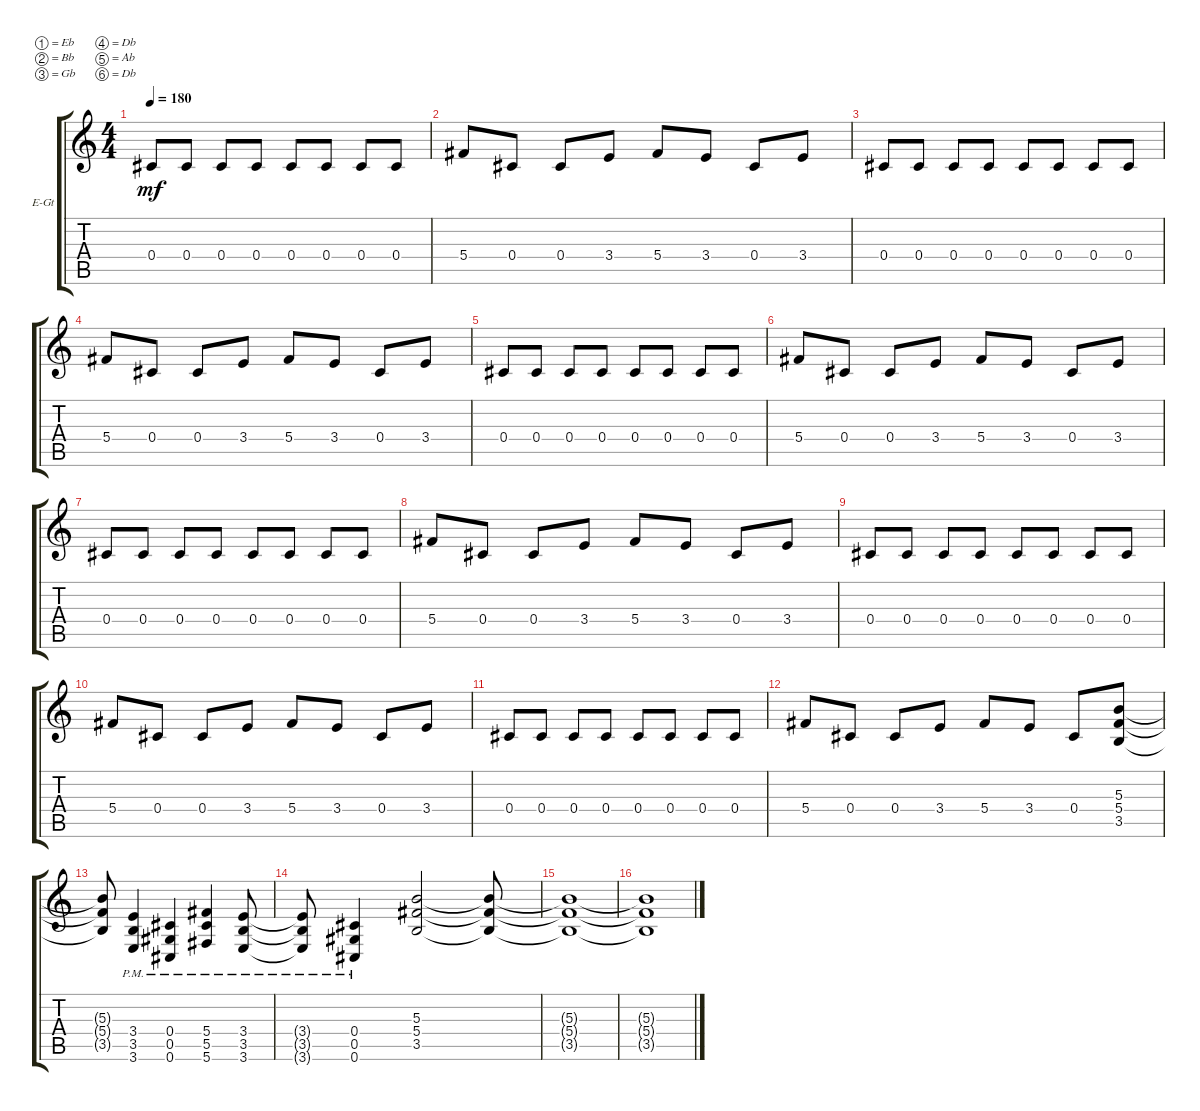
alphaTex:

\defaultSystemsLayout 4
\bracketExtendMode groupsimilarinstruments
\firstSystemTrackNameOrientation horizontal
\otherSystemsTrackNameOrientation horizontal
\track ("Zach Blair" "E-Gt") {instrument distortionguitar}
\staff {score tabs}
\tuning (Eb4 Bb3 Gb3 Db3 Ab2 Db2)
\ts (4 4)
\tempo 180
\clef g2
\ks c
0.4.8{dy mf} 0.4.8 0.4.8 0.4.8 0.4.8 0.4.8 0.4.8 0.4.8 |
5.4.8 0.4.8 0.4.8 3.4.8 5.4.8 3.4.8 0.4.8 3.4.8 |
0.4.8 0.4.8 0.4.8 0.4.8 0.4.8 0.4.8 0.4.8 0.4.8 |
5.4.8 0.4.8 0.4.8 3.4.8 5.4.8 3.4.8 0.4.8 3.4.8 |
0.4.8 0.4.8 0.4.8 0.4.8 0.4.8 0.4.8 0.4.8 0.4.8 |
5.4.8 0.4.8 0.4.8 3.4.8 5.4.8 3.4.8 0.4.8 3.4.8 |
0.4.8 0.4.8 0.4.8 0.4.8 0.4.8 0.4.8 0.4.8 0.4.8 |
5.4.8 0.4.8 0.4.8 3.4.8 5.4.8 3.4.8 0.4.8 3.4.8 |
0.4.8 0.4.8 0.4.8 0.4.8 0.4.8 0.4.8 0.4.8 0.4.8 |
5.4.8 0.4.8 0.4.8 3.4.8 5.4.8 3.4.8 0.4.8 3.4.8 |
0.4.8 0.4.8 0.4.8 0.4.8 0.4.8 0.4.8 0.4.8 0.4.8 |
5.4.8 0.4.8 0.4.8 3.4.8 5.4.8 3.4.8 0.4.8 (5.4 3.5 5.3).8 |
(3.5{t} 5.4{t} 5.3{t}).8 (3.4{pm} 3.5{pm} 3.6{pm}).4 (0.4{pm} 0.6{pm} 0.5{pm}).4 (5.4{pm} 5.5{pm} 5.6{pm}).4 (3.4{pm} 3.6{pm} 3.5{pm}).8 |
(3.4{pm t} 3.6{pm t} 3.5{pm t}).8 (0.4{pm} 0.5{pm} 0.6{pm}).4 (5.4 3.5 5.3).2 (3.5{t} 5.4{t} 5.3{t}).8 |
(3.5{t} 5.4{t} 5.3{t}).1 |
(3.5{t} 5.4{t} 5.3{t}).1
